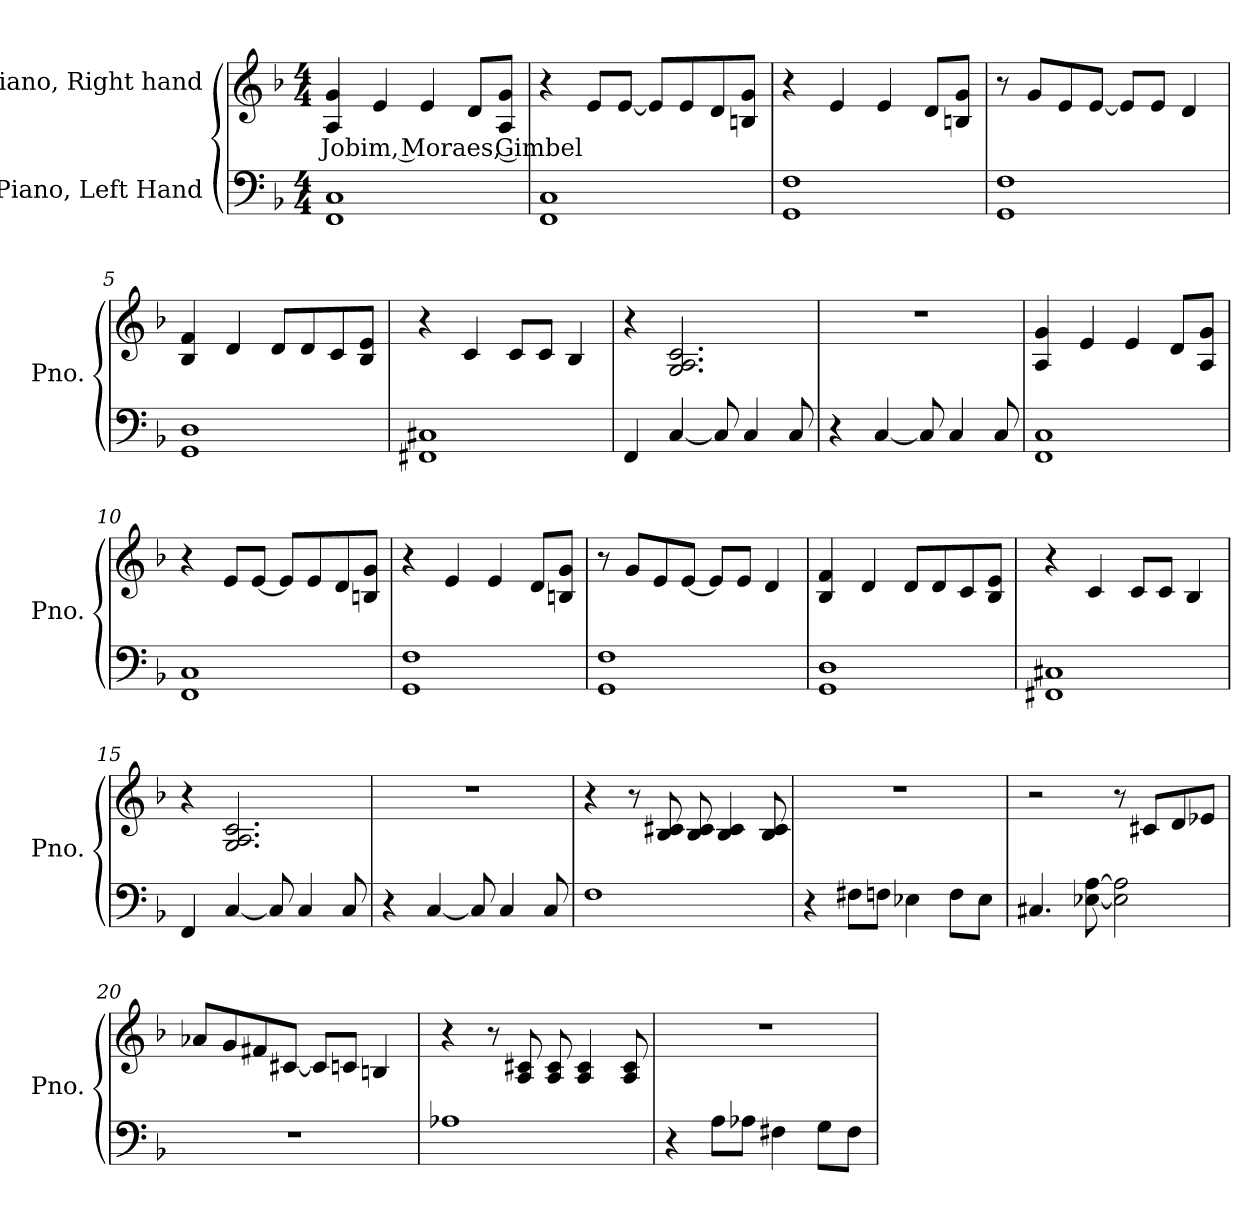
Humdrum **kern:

**kern	**kern	**text
*part2	*part1	*part1
*staff2	*staff1	*staff1
*I"Piano, Left Hand	*I"Piano, Right hand	*
*I'Pno.	*I'Pno.	*
*clefF4	*clefG2	*
*k[b-]	*k[b-]	*
*M4/4	*M4/4	*
*MM112	*MM112	*
=1	=1	=1
!	!	!LO:LY:b
1FF 1C	4A/ 4g/	Jobim, Moraes, Gimbel
.	4e/	.
.	4e/	.
.	8d/L	.
.	8A/ 8g/J	.
=2	=2	=2
1FF 1C	4r	.
.	8e/L	.
.	[8e/J	.
.	8e/L]	.
.	8e/	.
.	8d/	.
.	8Bn/ 8g/J	.
=3	=3	=3
1GG 1F	4r	.
.	4e/	.
.	4e/	.
.	8d/L	.
.	8Bn/ 8g/J	.
!!LO:LB:g=z
=4	=4	=4
1GG 1F	8r	.
.	8g/L	.
.	8e/	.
.	[8e/J	.
.	8e/L]	.
.	8e/J	.
.	4d/	.
=5	=5	=5
1GG 1D	4B-/ 4f/	.
.	4d/	.
.	8d/L	.
.	8d/	.
.	8c/	.
.	8B-/ 8e/J	.
=6	=6	=6
1FF#X 1C#X	4r	.
.	4c/	.
.	8c/L	.
.	8c/J	.
.	4B-/	.
=7	=7	=7
4FF/	4r	.
[4C/	2.G/ 2.A/ 2.c/	.
8C/]	.	.
4C/	.	.
8C/	.	.
=8	=8	=8
4r	1r	.
[4C/	.	.
8C/]	.	.
4C/	.	.
8C/	.	.
=9	=9	=9
1FF 1C	4A/ 4g/	.
.	4e/	.
.	4e/	.
.	8d/L	.
.	8A/ 8g/J	.
!!LO:LB:g=z
=10	=10	=10
1FF 1C	4r	.
.	8e/L	.
.	[8e/J	.
.	8e/L]	.
.	8e/	.
.	8d/	.
.	8Bn/ 8g/J	.
=11	=11	=11
1GG 1F	4r	.
.	4e/	.
.	4e/	.
.	8d/L	.
.	8Bn/ 8g/J	.
=12	=12	=12
1GG 1F	8r	.
.	8g/L	.
.	8e/	.
.	[8e/J	.
.	8e/L]	.
.	8e/J	.
.	4d/	.
=13	=13	=13
1GG 1D	4B-/ 4f/	.
.	4d/	.
.	8d/L	.
.	8d/	.
.	8c/	.
.	8B-/ 8e/J	.
=14	=14	=14
1FF#X 1C#X	4r	.
.	4c/	.
.	8c/L	.
.	8c/J	.
.	4B-/	.
!!LO:LB:g=z
=15	=15	=15
4FF/	4r	.
[4C/	2.G/ 2.A/ 2.c/	.
8C/]	.	.
4C/	.	.
8C/	.	.
=16	=16	=16
4r	1r	.
[4C/	.	.
8C/]	.	.
4C/	.	.
8C/	.	.
=17	=17	=17
1F	4r	.
.	8r	.
.	8B-/ 8c#X/	.
.	8B-/ 8c#/	.
.	4B-/ 4c#/	.
.	8B-/ 8c#/	.
=18	=18	=18
4r	1r	.
8F#X\L	.	.
8Fn\J	.	.
4E-X\	.	.
8F\L	.	.
8E-\J	.	.
=19	=19	=19
4.C#X/	2r	.
[8E-X\ [8A\	.	.
2E-\] 2A\]	8r	.
.	8c#X/L	.
.	8d/	.
.	8e-X/J	.
!!LO:LB:g=z
=20	=20	=20
1r	8a-X/L	.
.	8g/	.
.	8f#X/	.
.	[8c#X/J	.
.	8c#/L]	.
.	8cn/J	.
.	4Bn/	.
=21	=21	=21
1A-X	4r	.
.	8r	.
.	8A/ 8c#X/	.
.	8A/ 8c#/	.
.	4A/ 4c#/	.
.	8A/ 8c#/	.
=22	=22	=22
4r	1r	.
8A\L	.	.
8A-X\J	.	.
4F#X\	.	.
8G\L	.	.
8F#\J	.	.
=	=	=
*-	*-	*-
